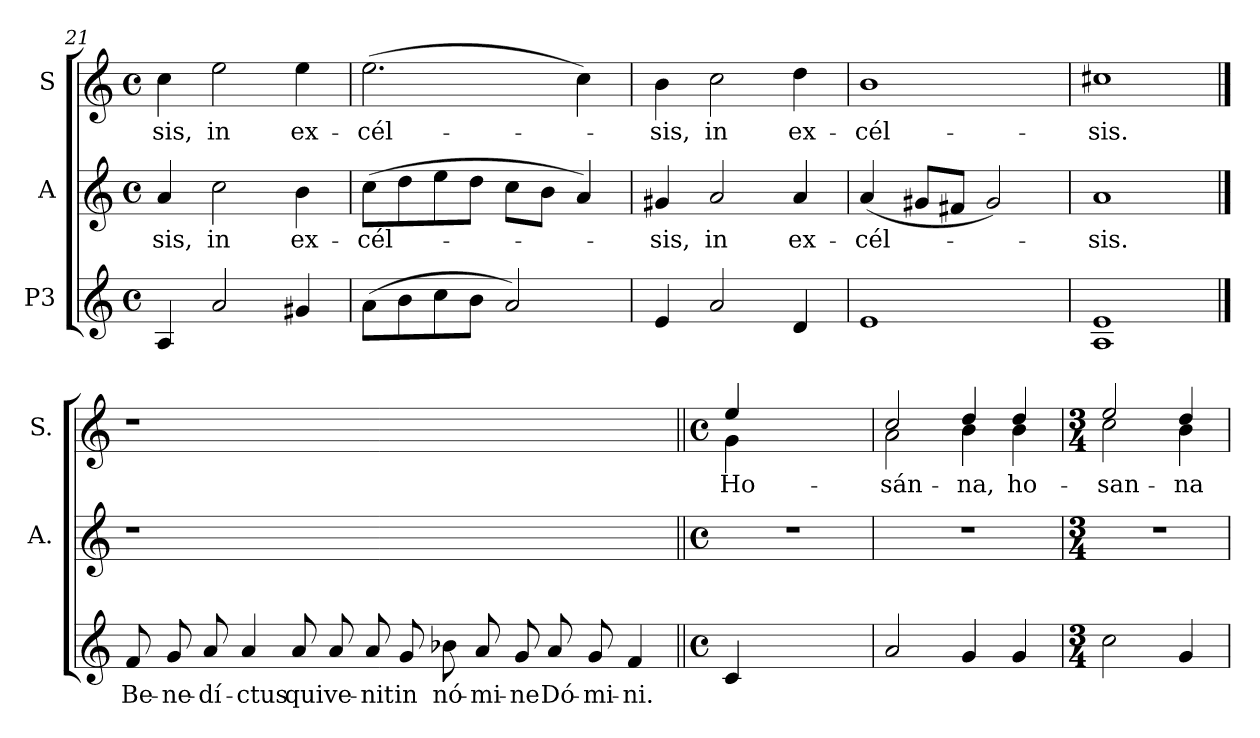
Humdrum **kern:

**kern	**text	**kern	**text	**kern	**text
*part3	*part3	*part2	*part2	*part1	*part1
*staff3	*staff3	*staff2	*staff2	*staff1	*staff1
*I"P3	*	*I"A	*	*I"S	*
*	*	*I'A.	*	*I'S.	*
*clefG2	*	*clefG2	*	*clefG2	*
*k[]	*	*k[]	*	*k[]	*
*C:	*	*C:	*	*C:	*
*M4/4	*	*M4/4	*	*M4/4	*
*met(c)	*	*met(c)	*	*met(c)	*
=21	=21	=21	=21	=21	=21
!	!	!	!LO:LY:b:color=#000000	!	!
!	!	!	!	!	!LO:LY:b:color=#000000
4Ai/	.	4ai/	-sis,	4cci\	-sis,
!	!	!	!LO:LY:b:color=#000000	!	!
!	!	!	!	!	!LO:LY:b:color=#000000
2ai/	.	2cci\	in	2eei\	in
!	!	!	!LO:LY:b:color=#000000	!	!
!	!	!	!	!	!LO:LY:b:color=#000000
4g#Xi/	.	4bi\	ex-	4eei\	ex-
=22	=22	=22	=22	=22	=22
!	!	!	!LO:LY:b:color=#000000	!	!
!	!	!	!	!	!LO:LY:b:color=#000000
(8ai\L	.	(8cci\L	-cél-	(2.eei\	-cél-
8bi\	.	8ddi\	.	.	.
8cci\	.	8eei\	.	.	.
8bi\J	.	8ddi\J	.	.	.
2ai/)	.	8cci\L	.	.	.
.	.	8bi\J	.	.	.
.	.	4ai/)	.	4cci\)	.
=23	=23	=23	=23	=23	=23
!	!	!	!LO:LY:b:color=#000000	!	!
!	!	!	!	!	!LO:LY:b:color=#000000
4ei/	.	4g#Xi/	-sis,	4bi\	-sis,
!	!	!	!LO:LY:b:color=#000000	!	!
!	!	!	!	!	!LO:LY:b:color=#000000
2ai/	.	2ai/	in	2cci\	in
!	!	!	!LO:LY:b:color=#000000	!	!
!	!	!	!	!	!LO:LY:b:color=#000000
4di/	.	4ai/	ex-	4ddi\	ex-
=24	=24	=24	=24	=24	=24
!	!	!	!LO:LY:b:color=#000000	!	!
!	!	!	!	!	!LO:LY:b:color=#000000
1ei	.	(4ai/	-cél-	1bi	-cél-
.	.	8g#Xi/L	.	.	.
.	.	8f#Xi/J	.	.	.
.	.	2g#i/)	.	.	.
=25	=25	=25	=25	=25	=25
*^	*	*	*	*	*
!	!	!	!	!LO:LY:b:color=#000000	!	!
!	!	!	!	!	!	!LO:LY:b:color=#000000
1ei	1Ai	.	1ai	-sis.	1cc#Xi	-sis.
*v	*v	*	*	*	*	*
!!LO:LB:g=z
==1	==1	==1	==1	==1	==1
*^	*	*	*	*	*
!LO:TX:a:t=BENEDICTUS Mass XVIII	!	!	!	!	!	!
!	!	!LO:LY:b:color=#000000	!LO:N:vis=1	!	!LO:N:vis=1	!
*v	*v	*	*	*	*	*
8fi/	Be-	1r	.	1r	.
!	!LO:LY:b:color=#000000	!	!	!	!
8gi/	-ne-	.	.	.	.
!	!LO:LY:b:color=#000000	!	!	!	!
8ai/	-dí-	.	.	.	.
!	!LO:LY:b:color=#000000	!	!	!	!
4ai/	-ctus	.	.	.	.
!	!LO:LY:b:color=#000000	!	!	!	!
8ai/	qui	.	.	.	.
!	!LO:LY:b:color=#000000	!	!	!	!
8ai/	ve-	.	.	.	.
!	!LO:LY:b:color=#000000	!	!	!	!
8ai/	-nit	.	.	.	.
!	!LO:LY:b:color=#000000	!	!	!	!
8gi/	in	1ryy	.	1ryy	.
!	!LO:LY:b:color=#000000	!	!	!	!
8b-Xi\	nó-	.	.	.	.
!	!LO:LY:b:color=#000000	!	!	!	!
8ai/	-mi-	.	.	.	.
!	!LO:LY:b:color=#000000	!	!	!	!
8gi/	-ne	.	.	.	.
!	!LO:LY:b:color=#000000	!	!	!	!
8ai/	Dó-	.	.	.	.
!	!LO:LY:b:color=#000000	!	!	!	!
8gi/	-mi-	.	.	.	.
!	!LO:LY:b:color=#000000	!	!	!	!
4fi/	-ni.	.	.	.	.
!!LO:LB:g=z
=2||	=2||	=2||	=2||	=2||	=2||
*M4/4	*	*M4/4	*	*M4/4	*
*met(c)	*	*met(c)	*	*met(c)	*
!	!	!LO:N:vis=1	!	!	!
*	*	*	*	*MM100	*
!	!	!	!	!LO:TX:a:B:t=Moderato	!
!	!	!	!	!	!LO:LY:b:color=#000000
*	*	*	*	*^	*
4ci/	.	1r	.	4eei/	4gi\	Ho-
2.ryy	.	.	.	2.ryy	2.ryy	.
=3	=3	=3	=3	=3	=3	=3
!	!	!	!	!	!	!LO:LY:b:color=#000000
2ai/	.	1r	.	2cci/	2ai\	-sán-
!	!	!	!	!	!	!LO:LY:b:color=#000000
4gi/	.	.	.	4ddi/	4bi\	-na,
!	!	!	!	!	!	!LO:LY:b:color=#000000
4gi/	.	.	.	4ddi/	4bi\	ho-
=4	=4	=4	=4	=4	=4	=4
*M3/4	*	*M3/4	*	*M3/4	*	*
!	!	!LO:N:vis=1	!	!	!	!
!	!	!	!	!	!	!LO:LY:b:color=#000000
2cci\	.	2.r	.	2eei/	2cci\	-san-
!	!	!	!	!	!	!LO:LY:b:color=#000000
4gi/	.	.	.	4ddi/	4bi\	-na
*	*	*	*	*v	*v	*
=	=	=	=	=	=
*-	*-	*-	*-	*-	*-
